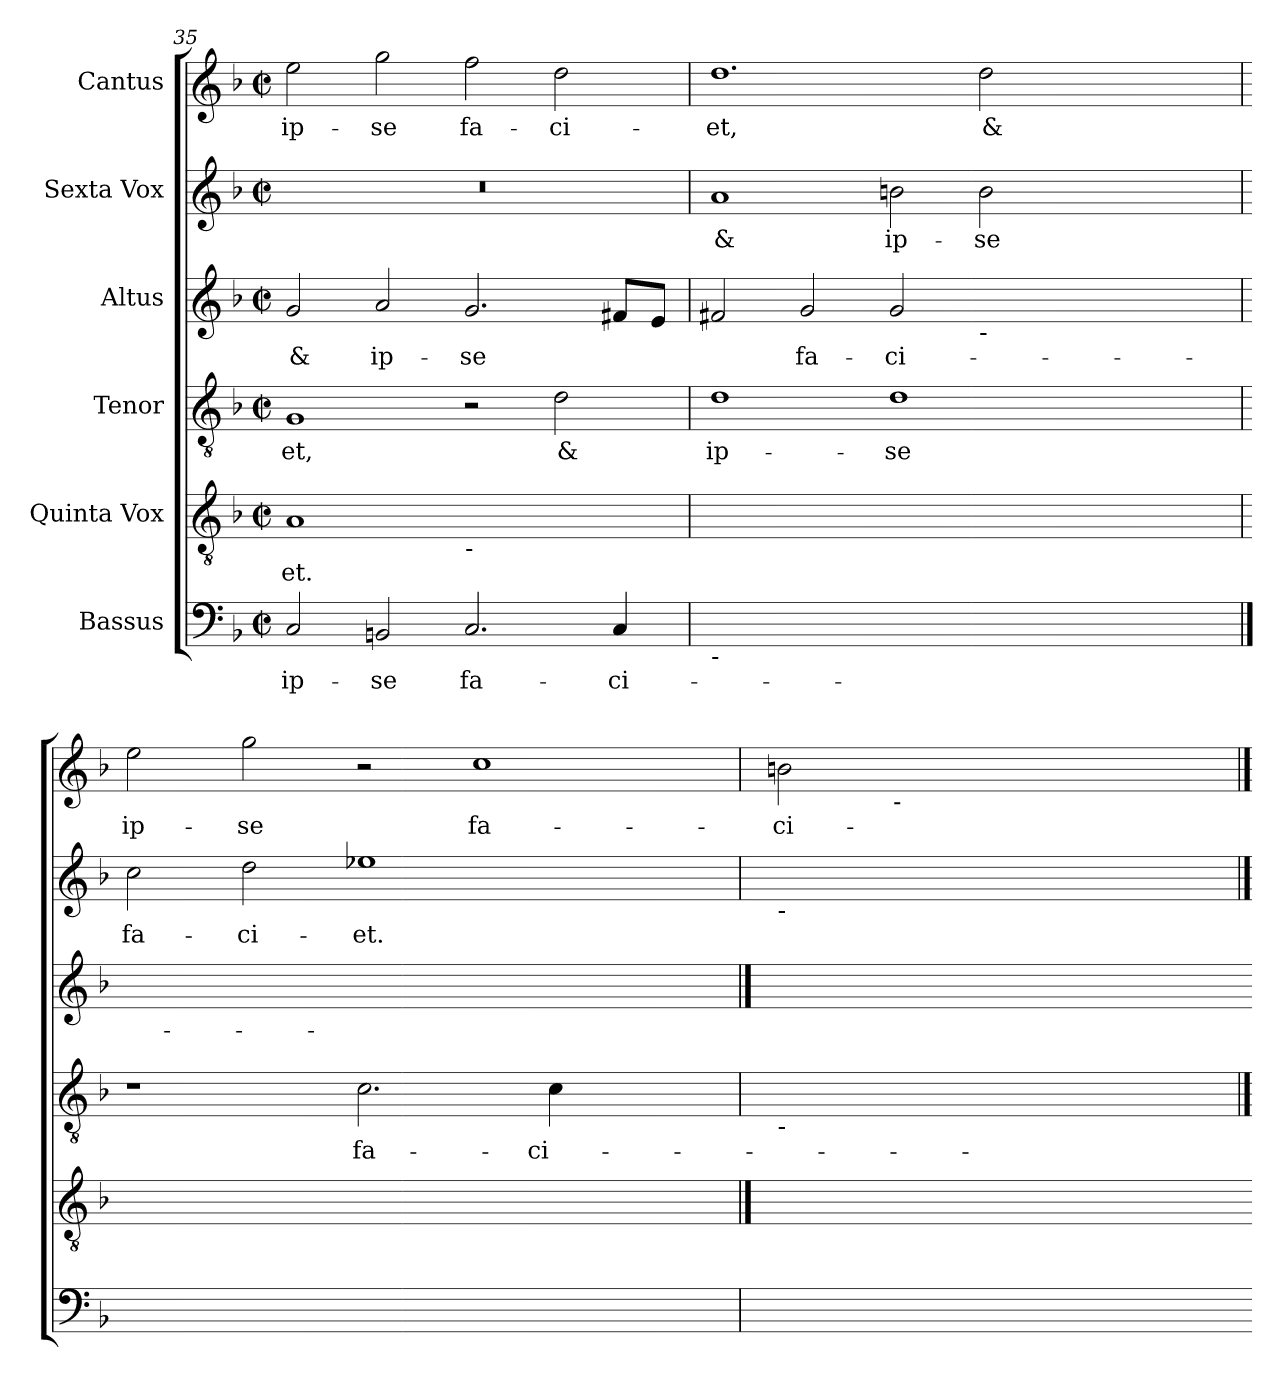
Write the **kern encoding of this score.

**kern	**text	**kern	**text	**kern	**text	**kern	**text	**kern	**text	**kern	**text
*part6	*part6	*part5	*part5	*part4	*part4	*part3	*part3	*part2	*part2	*part1	*part1
*staff6	*staff6	*staff5	*staff5	*staff4	*staff4	*staff3	*staff3	*staff2	*staff2	*staff1	*staff1
*I"Bassus	*	*I"Quinta Vox	*	*I"Tenor	*	*I"Altus	*	*I"Sexta Vox	*	*I"Cantus	*
*clefF4	*	*clefGv2	*	*clefGv2	*	*clefG2	*	*clefG2	*	*clefG2	*
*k[b-]	*	*k[b-]	*	*k[b-]	*	*k[b-]	*	*k[b-]	*	*k[b-]	*
*F:	*	*F:	*	*F:	*	*F:	*	*F:	*	*F:	*
*M4/2	*	*M4/2	*	*M4/2	*	*M4/2	*	*M4/2	*	*M4/2	*
*met(c|)	*	*met(c|)	*	*met(c|)	*	*met(c|)	*	*met(c|)	*	*met(c|)	*
=35A	=35A	=35A	=35A	=35A	=35A	=35A	=35A	=35A	=35A	=35A	=35A
!	!LO:LY:b	!	!LO:LY:b	!	!LO:LY:b	!	!LO:LY:b	!	!	!	!LO:LY:b
2C	ip-	1A	-et.	1G	-et,	2g	&	0r	.	2ee	ip-
!	!LO:LY:b	!	!	!	!	!	!LO:LY:b	!	!	!	!LO:LY:b
2BBn	-se	.	.	.	.	2a	ip-	.	.	2gg	-se
!	!	!LO:TX:b:t=-	!	!	!	!	!	!	!	!	!
!	!LO:LY:b	!	!	!	!	!	!LO:LY:b	!	!	!	!LO:LY:b
2.C	fa-	[1Gyy	.	2r	.	2.g	-se	.	.	2ff	fa-
!	!	!	!	!	!LO:LY:b	!	!	!	!	!	!LO:LY:b
.	.	.	.	2d	&	.	.	.	.	2dd	-ci-
!	!LO:LY:b	!	!	!	!	!	!	!	!	!	!
4C	-ci-	.	.	.	.	8f#L	.	.	.	.	.
.	.	.	.	.	.	8eJ	.	.	.	.	.
=36A	=36A	=36A	=36A	=36A	=36A	=36A	=36A	=36A	=36A	=36A	=36A
!LO:TX:b:t=-	!	!	!	!	!	!	!	!	!	!	!
!	!LO:LY:b	!	!	!	!LO:LY:b	!	!	!	!LO:LY:b	!	!LO:LY:b
[1Gyy	-et.	0Gyy_	.	1d	ip-	2f#X	.	1a	&	1.dd	-et,
!	!	!	!	!	!	!	!LO:LY:b	!	!	!	!
.	.	.	.	.	.	2g	fa-	.	.	.	.
!	!	!	!	!	!LO:LY:b	!	!LO:LY:b	!	!LO:LY:b	!	!
1Gyy]	.	.	.	1d	-se	2g	-ci-	2bn	ip-	.	.
!	!	!	!	!	!	!LO:TX:b:t=-	!	!	!	!	!
!	!	!	!	!	!	!	!LO:LY:b	!	!LO:LY:b	!	!LO:LY:b
.	.	.	.	.	.	[0gyy	-et.	2b	-se	2dd	&
1.ryy	.	1.ryy	.	1.ryy	.	.	.	1.ryy	.	1.ryy	.
==37A	=37A	=37A	=37A	=37A	=37A	=37A	=37A	=37A	=37A	=37A	=37A
!	!	!	!	!	!	!	!	!	!LO:LY:b	!	!LO:LY:b
0ryy	.	1Gyy_	.	1r	.	1gyy_	.	2cc	fa-	2ee	ip-
!	!	!	!	!	!	!	!	!	!LO:LY:b	!	!LO:LY:b
.	.	.	.	.	.	.	.	2dd	-ci-	2gg	-se
!	!	!	!	!	!LO:LY:b	!	!	!	!LO:LY:b	!	!
.	.	1Gyy]	.	2.c	fa-	1gyy]	.	1ee-X	-et.	2r	.
!	!	!	!	!	!	!	!	!	!	!	!LO:LY:b
.	.	.	.	.	.	.	.	.	.	1cc	fa-
!	!	!	!	!	!LO:LY:b	!	!	!	!	!	!
.	.	.	.	4c	-ci-	.	.	.	.	.	.
2ryy	.	2ryy	.	2ryy	.	2ryy	.	2ryy	.	.	.
=38A	=38A	==38A	=38A	=38A	=38A	==38A	=38A	=38A	=38A	=38A	=38A
!	!	!	!	!	!	!	!	!LO:TX:b:t=-	!	!	!
!	!	!	!	!LO:TX:b:t=-	!	!	!	!	!	!	!
!	!	!	!	!	!LO:LY:b	!	!	!	!	!	!LO:LY:b
0ryy	.	0ryy	.	[1dyy	-et.	0ryy	.	[1ddyy	.	2bn	-ci-
!	!	!	!	!	!	!	!	!	!	!LO:TX:b:t=-	!
!	!	!	!	!	!	!	!	!	!	!	!LO:LY:b
.	.	.	.	.	.	.	.	.	.	1byy	-et.
.	.	.	.	1dyy]	.	.	.	1ddyy]	.	.	.
.	.	.	.	.	.	.	.	.	.	2ryy	.
=	==	=	==	==	==	=	==	==	==	==	==
*-	*-	*-	*-	*-	*-	*-	*-	*-	*-	*-	*-
